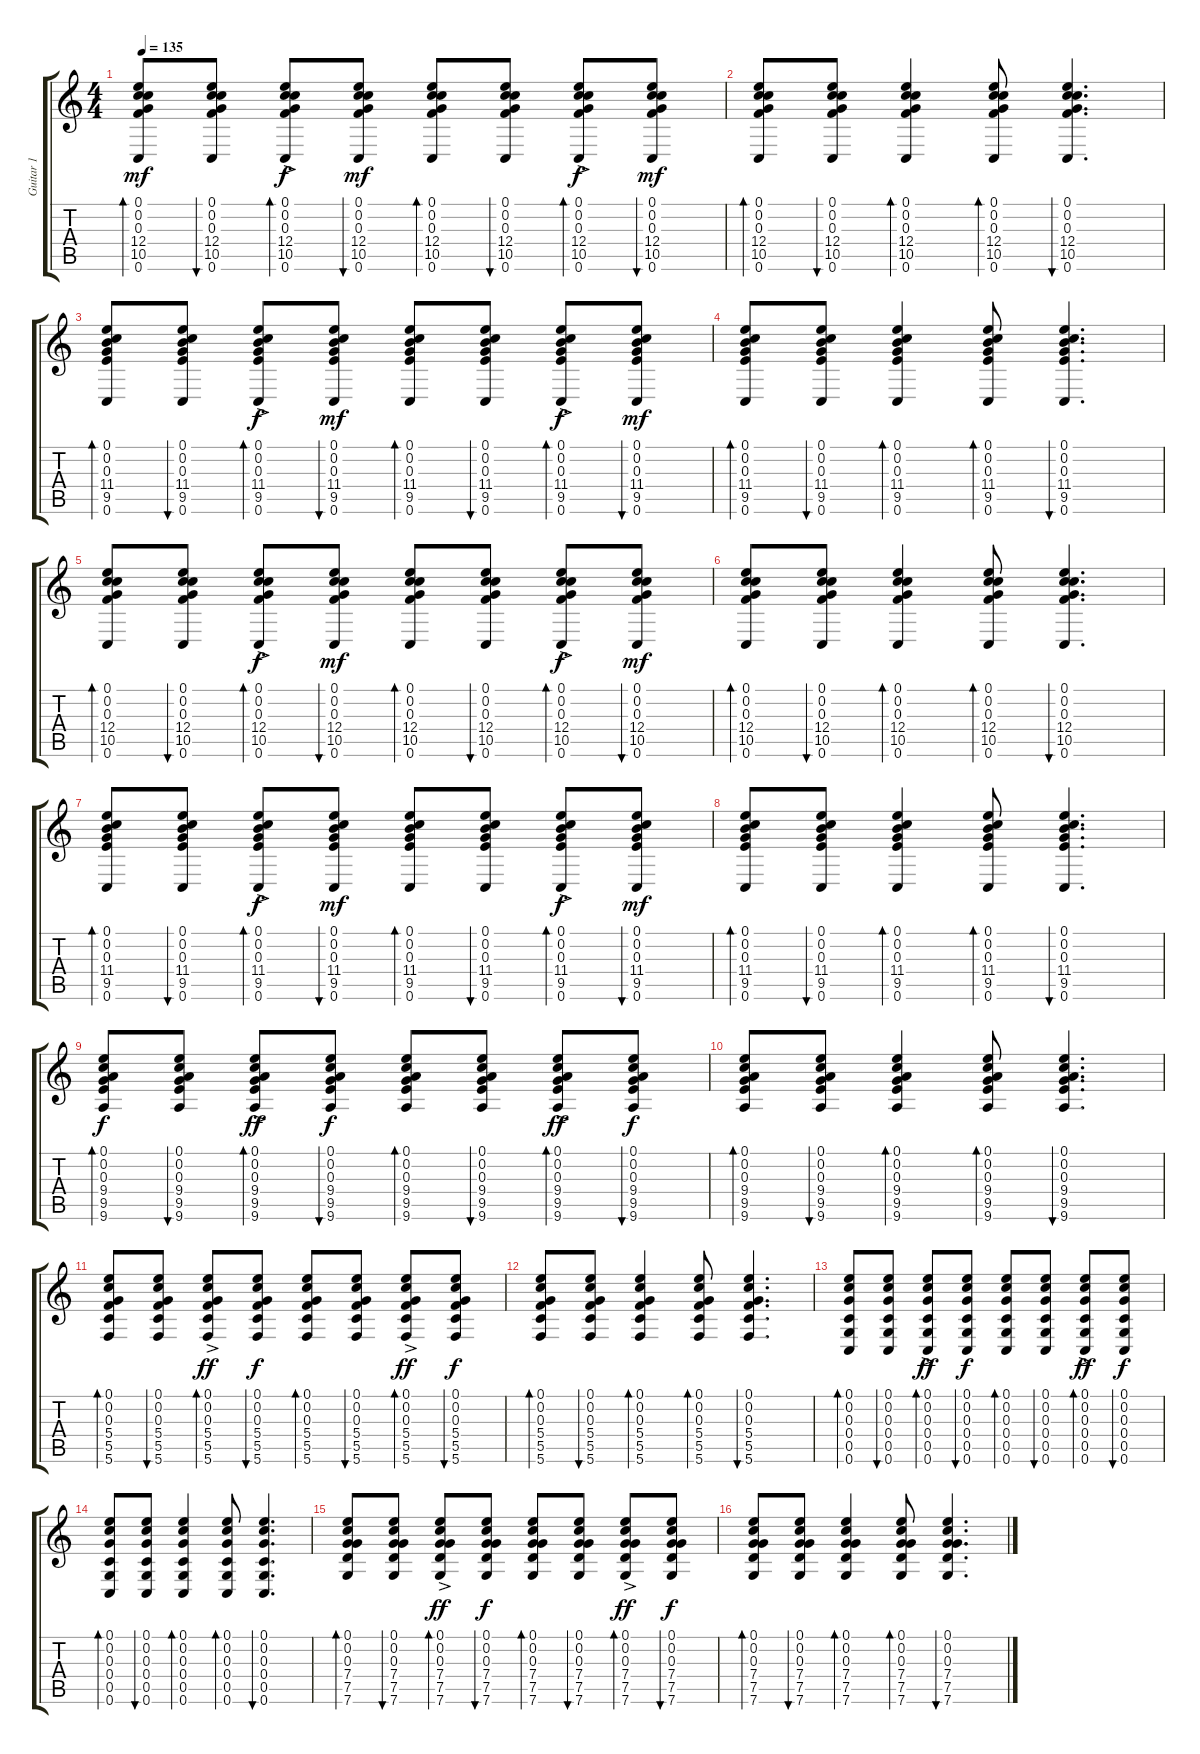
\track ("Guitar 1" "Guitar 1") {instrument acousticguitarsteel}
\staff {score tabs}
\tuning (E4 C4 G3 C3 G2 C2) {hide}
\ts (4 4)
\tempo 135
\clef g2
\ks c
(0.1 0.2 0.3 12.4 10.5 0.6).8{bd 60 dy mf} (0.1 0.2 0.3 12.4 10.5 0.6).8{bu 60} (0.1{ac} 0.2{ac} 0.3{ac} 12.4{ac} 10.5{ac} 0.6{ac}).8{bd 60 dy f} (0.1 0.2 0.3 12.4 10.5 0.6).8{bu 60 dy mf} (0.1 0.2 0.3 12.4 10.5 0.6).8{bd 60} (0.1 0.2 0.3 12.4 10.5 0.6).8{bu 60} (0.1{ac} 0.2{ac} 0.3{ac} 12.4{ac} 10.5{ac} 0.6{ac}).8{bd 60 dy f} (0.1 0.2 0.3 12.4 10.5 0.6).8{bu 60 dy mf} |
(0.1 0.2 0.3 12.4 10.5 0.6).8{bd 60} (0.1 0.2 0.3 12.4 10.5 0.6).8{bu 60} (0.1 0.2 0.3 12.4 10.5 0.6).4{bd 60} (0.1 0.2 0.3 12.4 10.5 0.6).8{bd 60} (0.1 0.2 0.3 12.4 10.5 0.6).4{d bu 60} |
(0.1 0.2 0.3 11.4 9.5 0.6).8{bd 60} (0.1 0.2 0.3 11.4 9.5 0.6).8{bu 60} (0.1{ac} 0.2{ac} 0.3{ac} 11.4{ac} 9.5{ac} 0.6{ac}).8{bd 60 dy f} (0.1 0.2 0.3 11.4 9.5 0.6).8{bu 60 dy mf} (0.1 0.2 0.3 11.4 9.5 0.6).8{bd 60} (0.1 0.2 0.3 11.4 9.5 0.6).8{bu 60} (0.1{ac} 0.2{ac} 0.3{ac} 11.4{ac} 9.5{ac} 0.6{ac}).8{bd 60 dy f} (0.1 0.2 0.3 11.4 9.5 0.6).8{bu 60 dy mf} |
(0.1 0.2 0.3 11.4 9.5 0.6).8{bd 60} (0.1 0.2 0.3 11.4 9.5 0.6).8{bu 60} (0.1 0.2 0.3 11.4 9.5 0.6).4{bd 60} (0.1 0.2 0.3 11.4 9.5 0.6).8{bd 60} (0.1 0.2 0.3 11.4 9.5 0.6).4{d bu 60} |
(0.1 0.2 0.3 12.4 10.5 0.6).8{bd 60} (0.1 0.2 0.3 12.4 10.5 0.6).8{bu 60} (0.1{ac} 0.2{ac} 0.3{ac} 12.4{ac} 10.5{ac} 0.6{ac}).8{bd 60 dy f} (0.1 0.2 0.3 12.4 10.5 0.6).8{bu 60 dy mf} (0.1 0.2 0.3 12.4 10.5 0.6).8{bd 60} (0.1 0.2 0.3 12.4 10.5 0.6).8{bu 60} (0.1{ac} 0.2{ac} 0.3{ac} 12.4{ac} 10.5{ac} 0.6{ac}).8{bd 60 dy f} (0.1 0.2 0.3 12.4 10.5 0.6).8{bu 60 dy mf} |
(0.1 0.2 0.3 12.4 10.5 0.6).8{bd 60} (0.1 0.2 0.3 12.4 10.5 0.6).8{bu 60} (0.1 0.2 0.3 12.4 10.5 0.6).4{bd 60} (0.1 0.2 0.3 12.4 10.5 0.6).8{bd 60} (0.1 0.2 0.3 12.4 10.5 0.6).4{d bu 60} |
(0.1 0.2 0.3 11.4 9.5 0.6).8{bd 60} (0.1 0.2 0.3 11.4 9.5 0.6).8{bu 60} (0.1{ac} 0.2{ac} 0.3{ac} 11.4{ac} 9.5{ac} 0.6{ac}).8{bd 60 dy f} (0.1 0.2 0.3 11.4 9.5 0.6).8{bu 60 dy mf} (0.1 0.2 0.3 11.4 9.5 0.6).8{bd 60} (0.1 0.2 0.3 11.4 9.5 0.6).8{bu 60} (0.1{ac} 0.2{ac} 0.3{ac} 11.4{ac} 9.5{ac} 0.6{ac}).8{bd 60 dy f} (0.1 0.2 0.3 11.4 9.5 0.6).8{bu 60 dy mf} |
(0.1 0.2 0.3 11.4 9.5 0.6).8{bd 60} (0.1 0.2 0.3 11.4 9.5 0.6).8{bu 60} (0.1 0.2 0.3 11.4 9.5 0.6).4{bd 60} (0.1 0.2 0.3 11.4 9.5 0.6).8{bd 60} (0.1 0.2 0.3 11.4 9.5 0.6).4{d bu 60} |
(0.1 0.2 0.3 9.4 9.5 9.6).8{bd 60 dy f} (0.1 0.2 0.3 9.4 9.5 9.6).8{bu 60} (0.1{ac} 0.2{ac} 0.3{ac} 9.4{ac} 9.5{ac} 9.6{ac}).8{bd 60 dy ff} (0.1 0.2 0.3 9.4 9.5 9.6).8{bu 60 dy f} (0.1 0.2 0.3 9.4 9.5 9.6).8{bd 60} (0.1 0.2 0.3 9.4 9.5 9.6).8{bu 60} (0.1{ac} 0.2{ac} 0.3{ac} 9.4{ac} 9.5{ac} 9.6{ac}).8{bd 60 dy ff} (0.1 0.2 0.3 9.4 9.5 9.6).8{bu 60 dy f} |
(0.1 0.2 0.3 9.4 9.5 9.6).8{bd 60} (0.1 0.2 0.3 9.4 9.5 9.6).8{bu 60} (0.1 0.2 0.3 9.4 9.5 9.6).4{bd 60} (0.1 0.2 0.3 9.4 9.5 9.6).8{bd 60} (0.1 0.2 0.3 9.4 9.5 9.6).4{d bu 60} |
(0.1 0.2 0.3 5.4 5.5 5.6).8{bd 60} (0.1 0.2 0.3 5.4 5.5 5.6).8{bu 60} (0.1{ac} 0.2{ac} 0.3{ac} 5.4{ac} 5.5{ac} 5.6{ac}).8{bd 60 dy ff} (0.1 0.2 0.3 5.4 5.5 5.6).8{bu 60 dy f} (0.1 0.2 0.3 5.4 5.5 5.6).8{bd 60} (0.1 0.2 0.3 5.4 5.5 5.6).8{bu 60} (0.1{ac} 0.2{ac} 0.3{ac} 5.4{ac} 5.5{ac} 5.6{ac}).8{bd 60 dy ff} (0.1 0.2 0.3 5.4 5.5 5.6).8{bu 60 dy f} |
(0.1 0.2 0.3 5.4 5.5 5.6).8{bd 60} (0.1 0.2 0.3 5.4 5.5 5.6).8{bu 60} (0.1 0.2 0.3 5.4 5.5 5.6).4{bd 60} (0.1 0.2 0.3 5.4 5.5 5.6).8{bd 60} (0.1 0.2 0.3 5.4 5.5 5.6).4{d bu 60} |
(0.1 0.2 0.3 0.4 0.5 0.6).8{bd 60} (0.1 0.2 0.3 0.4 0.5 0.6).8{bu 60} (0.1{ac} 0.2{ac} 0.3{ac} 0.4{ac} 0.5{ac} 0.6{ac}).8{bd 60 dy ff} (0.1 0.2 0.3 0.4 0.5 0.6).8{bu 60 dy f} (0.1 0.2 0.3 0.4 0.5 0.6).8{bd 60} (0.1 0.2 0.3 0.4 0.5 0.6).8{bu 60} (0.1{ac} 0.2{ac} 0.3{ac} 0.4{ac} 0.5{ac} 0.6{ac}).8{bd 60 dy ff} (0.1 0.2 0.3 0.4 0.5 0.6).8{bu 60 dy f} |
(0.1 0.2 0.3 0.4 0.5 0.6).8{bd 60} (0.1 0.2 0.3 0.4 0.5 0.6).8{bu 60} (0.1 0.2 0.3 0.4 0.5 0.6).4{bd 60} (0.1 0.2 0.3 0.4 0.5 0.6).8{bd 60} (0.1 0.2 0.3 0.4 0.5 0.6).4{d bu 60} |
(0.1 0.2 0.3 7.4 7.5 7.6).8{bd 60} (0.1 0.2 0.3 7.4 7.5 7.6).8{bu 60} (0.1{ac} 0.2{ac} 0.3{ac} 7.4{ac} 7.5{ac} 7.6{ac}).8{bd 60 dy ff} (0.1 0.2 0.3 7.4 7.5 7.6).8{bu 60 dy f} (0.1 0.2 0.3 7.4 7.5 7.6).8{bd 60} (0.1 0.2 0.3 7.4 7.5 7.6).8{bu 60} (0.1{ac} 0.2{ac} 0.3{ac} 7.4{ac} 7.5{ac} 7.6{ac}).8{bd 60 dy ff} (0.1 0.2 0.3 7.4 7.5 7.6).8{bu 60 dy f} |
(0.1 0.2 0.3 7.4 7.5 7.6).8{bd 60} (0.1 0.2 0.3 7.4 7.5 7.6).8{bu 60} (0.1 0.2 0.3 7.4 7.5 7.6).4{bd 60} (0.1 0.2 0.3 7.4 7.5 7.6).8{bd 60} (0.1 0.2 0.3 7.4 7.5 7.6).4{d bu 60}
